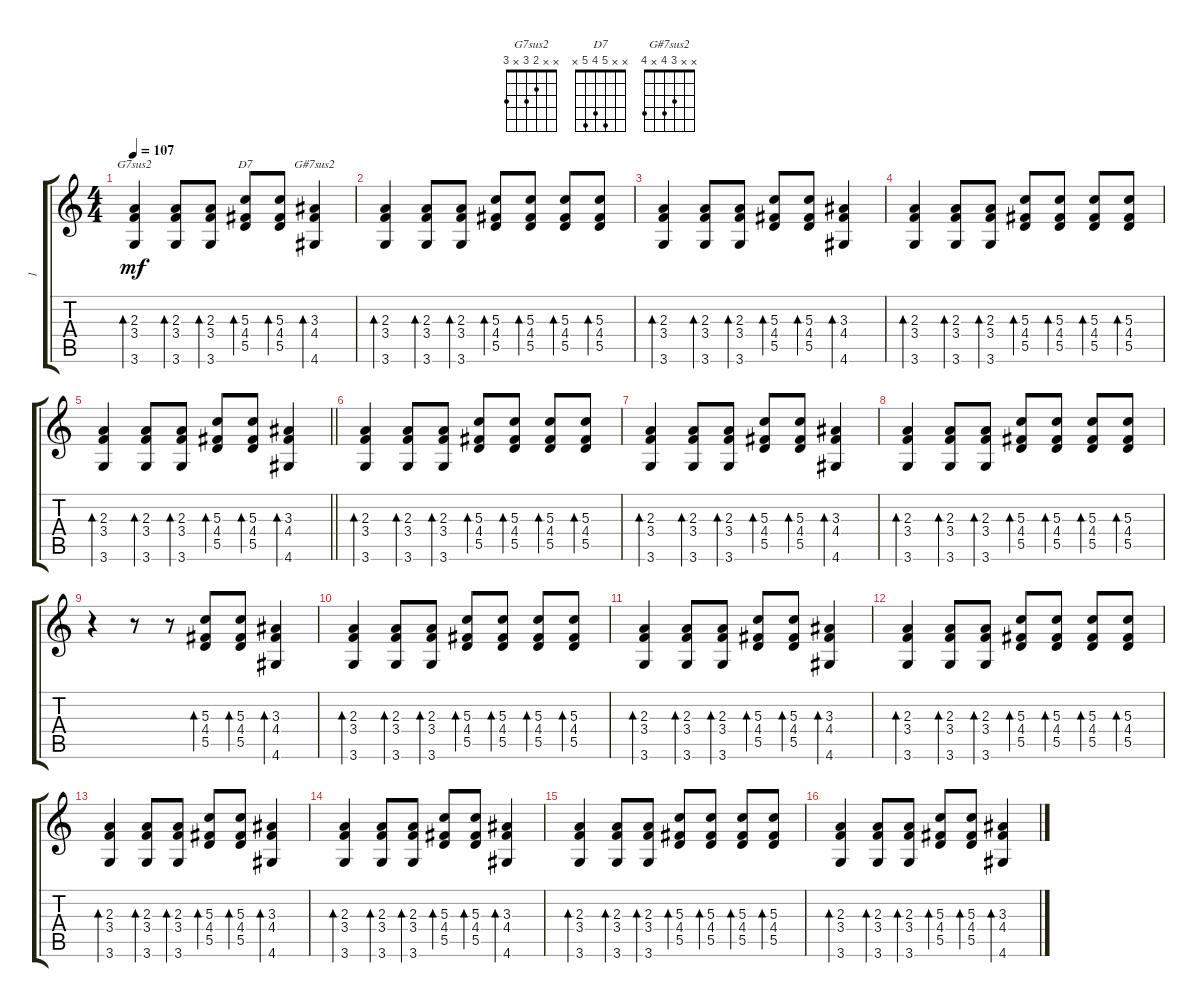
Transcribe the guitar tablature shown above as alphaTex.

\track ("1" "1") {instrument acousticguitarsteel}
\staff {score tabs}
\tuning (E4 B3 G3 D3 A2 E2) {hide}
\chord ("G7sus2" x x 2 3 x 3)
\chord ("D7" x x 5 4 5 x)
\chord ("G#7sus2" x x 3 4 x 4)
\ts (4 4)
\tempo 107
\clef g2
\ks c
(2.3 3.4 3.6).4{bd 30 ch "G7sus2" dy mf instrument acousticguitarsteel} (2.3 3.4 3.6).8{bd 30} (2.3 3.4 3.6).8{bd 30} (5.3 4.4 5.5).8{bd 30 ch "D7"} (5.3 4.4 5.5).8{bd 30} (3.3 4.4 4.6).4{bd 30 ch "G#7sus2"} |
(2.3 3.4 3.6).4{bd 30} (2.3 3.4 3.6).8{bd 30} (2.3 3.4 3.6).8{bd 30} (5.3 4.4 5.5).8{bd 30} (5.3 4.4 5.5).8{bd 30} (5.3 4.4 5.5).8{bd 30} (5.3 4.4 5.5).8{bd 30} |
(2.3 3.4 3.6).4{bd 30} (2.3 3.4 3.6).8{bd 30} (2.3 3.4 3.6).8{bd 30} (5.3 4.4 5.5).8{bd 30} (5.3 4.4 5.5).8{bd 30} (3.3 4.4 4.6).4{bd 30} |
(2.3 3.4 3.6).4{bd 30} (2.3 3.4 3.6).8{bd 30} (2.3 3.4 3.6).8{bd 30} (5.3 4.4 5.5).8{bd 30} (5.3 4.4 5.5).8{bd 30} (5.3 4.4 5.5).8{bd 30} (5.3 4.4 5.5).8{bd 30} |
\barLineRight lightlight
(2.3 3.4 3.6).4{bd 30} (2.3 3.4 3.6).8{bd 30} (2.3 3.4 3.6).8{bd 30} (5.3 4.4 5.5).8{bd 30} (5.3 4.4 5.5).8{bd 30} (3.3 4.4 4.6).4{bd 30} |
(2.3 3.4 3.6).4{bd 30} (2.3 3.4 3.6).8{bd 30} (2.3 3.4 3.6).8{bd 30} (5.3 4.4 5.5).8{bd 30} (5.3 4.4 5.5).8{bd 30} (5.3 4.4 5.5).8{bd 30} (5.3 4.4 5.5).8{bd 30} |
(2.3 3.4 3.6).4{bd 30} (2.3 3.4 3.6).8{bd 30} (2.3 3.4 3.6).8{bd 30} (5.3 4.4 5.5).8{bd 30} (5.3 4.4 5.5).8{bd 30} (3.3 4.4 4.6).4{bd 30} |
(2.3 3.4 3.6).4{bd 30} (2.3 3.4 3.6).8{bd 30} (2.3 3.4 3.6).8{bd 30} (5.3 4.4 5.5).8{bd 30} (5.3 4.4 5.5).8{bd 30} (5.3 4.4 5.5).8{bd 30} (5.3 4.4 5.5).8{bd 30} |
r.4 r.8 r.8 (5.3 4.4 5.5).8{bd 30} (5.3 4.4 5.5).8{bd 30} (3.3 4.4 4.6).4{bd 30} |
(2.3 3.4 3.6).4{bd 30} (2.3 3.4 3.6).8{bd 30} (2.3 3.4 3.6).8{bd 30} (5.3 4.4 5.5).8{bd 30} (5.3 4.4 5.5).8{bd 30} (5.3 4.4 5.5).8{bd 30} (5.3 4.4 5.5).8{bd 30} |
(2.3 3.4 3.6).4{bd 30} (2.3 3.4 3.6).8{bd 30} (2.3 3.4 3.6).8{bd 30} (5.3 4.4 5.5).8{bd 30} (5.3 4.4 5.5).8{bd 30} (3.3 4.4 4.6).4{bd 30} |
(2.3 3.4 3.6).4{bd 30} (2.3 3.4 3.6).8{bd 30} (2.3 3.4 3.6).8{bd 30} (5.3 4.4 5.5).8{bd 30} (5.3 4.4 5.5).8{bd 30} (5.3 4.4 5.5).8{bd 30} (5.3 4.4 5.5).8{bd 30} |
(2.3 3.4 3.6).4{bd 30} (2.3 3.4 3.6).8{bd 30} (2.3 3.4 3.6).8{bd 30} (5.3 4.4 5.5).8{bd 30} (5.3 4.4 5.5).8{bd 30} (3.3 4.4 4.6).4{bd 30} |
(2.3 3.4 3.6).4{bd 30} (2.3 3.4 3.6).8{bd 30} (2.3 3.4 3.6).8{bd 30} (5.3 4.4 5.5).8{bd 30} (5.3 4.4 5.5).8{bd 30} (3.3 4.4 4.6).4{bd 30} |
(2.3 3.4 3.6).4{bd 30} (2.3 3.4 3.6).8{bd 30} (2.3 3.4 3.6).8{bd 30} (5.3 4.4 5.5).8{bd 30} (5.3 4.4 5.5).8{bd 30} (5.3 4.4 5.5).8{bd 30} (5.3 4.4 5.5).8{bd 30} |
(2.3 3.4 3.6).4{bd 30} (2.3 3.4 3.6).8{bd 30} (2.3 3.4 3.6).8{bd 30} (5.3 4.4 5.5).8{bd 30} (5.3 4.4 5.5).8{bd 30} (3.3 4.4 4.6).4{bd 30}
